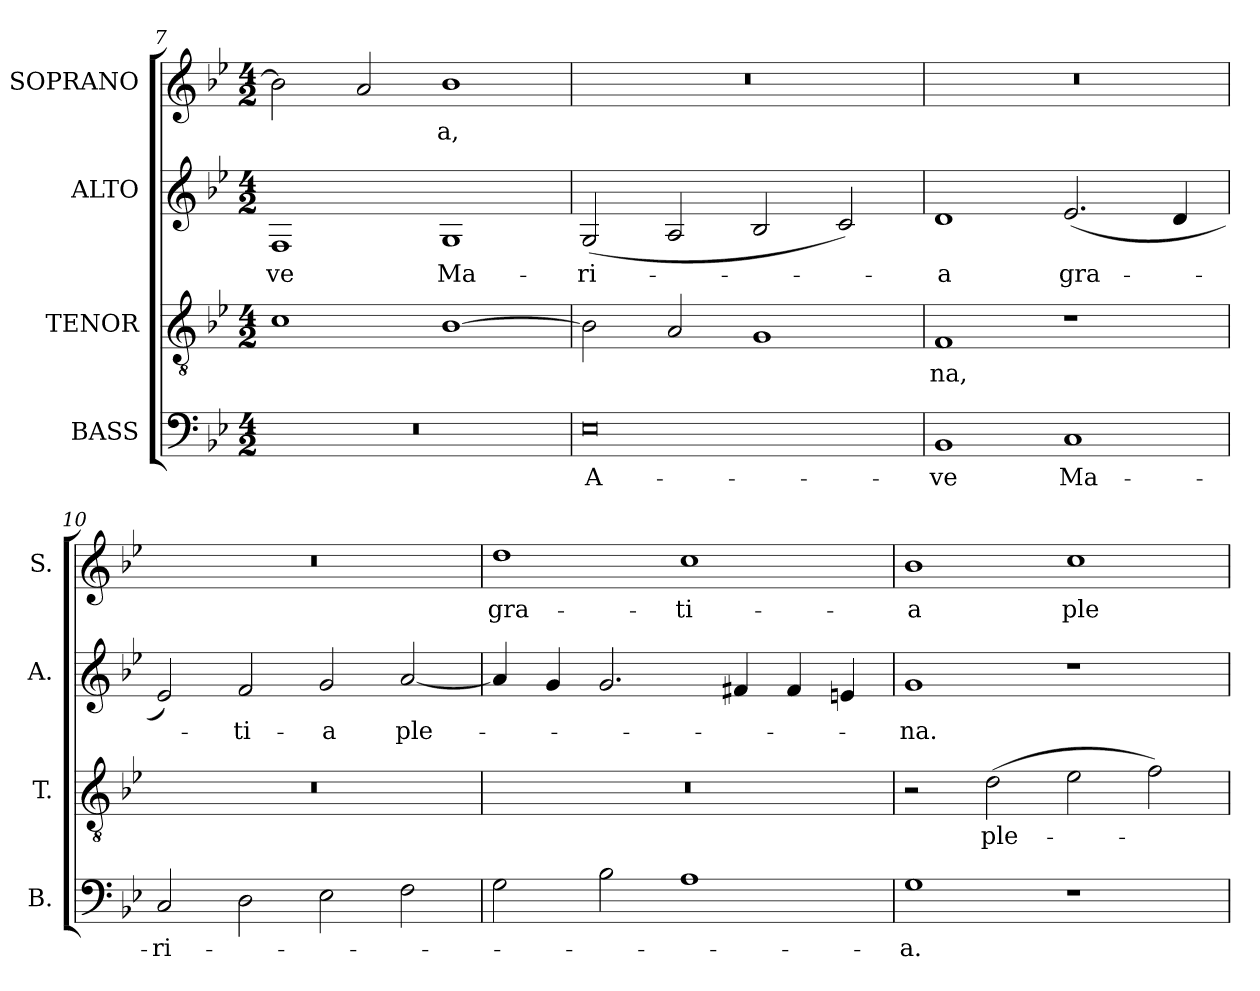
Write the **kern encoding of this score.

**kern	**text	**kern	**text	**kern	**text	**kern	**text
*part4	*part4	*part3	*part3	*part2	*part2	*part1	*part1
*staff4	*staff4	*staff3	*staff3	*staff2	*staff2	*staff1	*staff1
*I"BASS	*	*I"TENOR	*	*I"ALTO	*	*I"SOPRANO	*
*I'B.	*	*I'T.	*	*I'A.	*	*I'S.	*
*clefF4	*	*clefGv2	*	*clefG2	*	*clefG2	*
*	*	*ITrd7c12	*	*	*	*	*
*k[b-e-]	*	*k[b-e-]	*	*k[b-e-]	*	*k[b-e-]	*
*B-:	*	*B-:	*	*B-:	*	*B-:	*
*M4/2	*	*M4/2	*	*M4/2	*	*M4/2	*
=7	=7	=7	=7	=7	=7	=7	=7
!LO:N:vis=1	!	!	!	!	!	!	!
!	!	!	!	!	!LO:LY:b:color=#000000	!	!
0r	.	1Ci	.	1Fi	-ve	2b-i\]	.
.	.	.	.	.	.	2ai/	.
!	!	!	!	!	!LO:LY:b:color=#000000	!	!
!	!	!	!	!	!	!	!LO:LY:b:color=#000000
.	.	[1BB-i	.	1Gi	Ma-	1b-i	-a,
=8	=8	=8	=8	=8	=8	=8	=8
!	!LO:LY:b:color=#000000	!	!	!	!	!	!
!	!	!	!	!	!LO:LY:b:color=#000000	!LO:N:vis=1	!
0E-i	A-	2BB-i\]	.	(2Gi/	-ri-	0r	.
.	.	2AAi/	.	2Ai/	.	.	.
.	.	1GGi	.	2B-i/	.	.	.
.	.	.	.	2ci/)	.	.	.
!!LO:LB:g=z
=9	=9	=9	=9	=9	=9	=9	=9
!	!LO:LY:b:color=#000000	!	!	!	!	!	!
!	!	!	!LO:LY:b:color=#000000	!	!	!	!
!	!	!	!	!	!LO:LY:b:color=#000000	!LO:N:vis=1	!
1BB-i	-ve	1FFi	-na,	1di	-a	0r	.
!	!LO:LY:b:color=#000000	!	!	!	!	!	!
!	!	!	!	!	!LO:LY:b:color=#000000	!	!
1Ci	Ma-	1r	.	(2.e-i/	gra-	.	.
.	.	.	.	4di/	.	.	.
=10	=10	=10	=10	=10	=10	=10	=10
!	!LO:LY:b:color=#000000	!LO:N:vis=1	!	!	!	!LO:N:vis=1	!
2Ci/	-ri-	0r	.	2e-i/)	.	0r	.
!	!	!	!	!	!LO:LY:b:color=#000000	!	!
2Di\	.	.	.	2fi/	-ti-	.	.
!	!	!	!	!	!LO:LY:b:color=#000000	!	!
2E-i\	.	.	.	2gi/	-a	.	.
!	!	!	!	!	!LO:LY:b:color=#000000	!	!
2Fi\	.	.	.	[2ai/	ple-	.	.
=11	=11	=11	=11	=11	=11	=11	=11
!	!	!LO:N:vis=1	!	!	!	!	!
!	!	!	!	!	!	!	!LO:LY:b:color=#000000
2Gi\	.	0r	.	4ai/]	.	1ddi	gra-
.	.	.	.	4gi/	.	.	.
2B-i\	.	.	.	2.gi/	.	.	.
!	!	!	!	!	!	!	!LO:LY:b:color=#000000
1Ai	.	.	.	.	.	1cci	-ti-
.	.	.	.	4f#Xi/	.	.	.
.	.	.	.	4f#i/	.	.	.
.	.	.	.	4eni/	.	.	.
=12	=12	=12	=12	=12	=12	=12	=12
!	!LO:LY:b:color=#000000	!	!	!	!	!	!
!	!	!	!	!	!LO:LY:b:color=#000000	!	!
!	!	!	!	!	!	!	!LO:LY:b:color=#000000
1Gi	-a.	2r	.	1gi	-na.	1b-i	-a
!	!	!	!LO:LY:b:color=#000000	!	!	!	!
.	.	(2Di\	ple-	.	.	.	.
!	!	!	!	!	!	!	!LO:LY:b:color=#000000
1r	.	2E-i\	.	1r	.	1cci	ple-
.	.	2Fi\)	.	.	.	.	.
=	=	=	=	=	=	=	=
*-	*-	*-	*-	*-	*-	*-	*-
